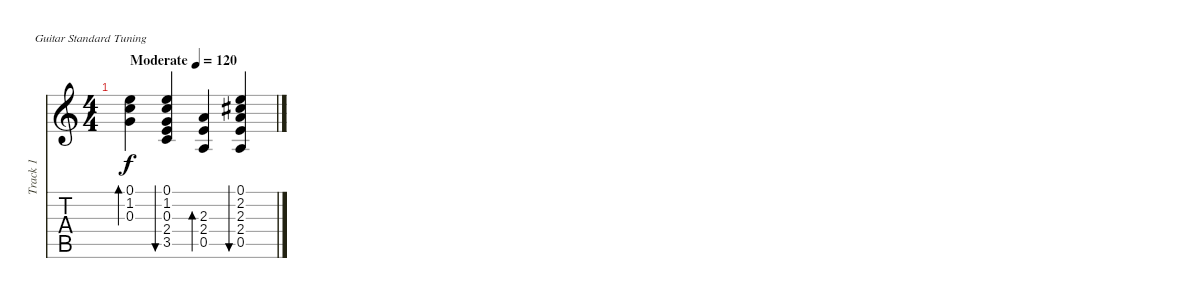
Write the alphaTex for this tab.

\defaultSystemsLayout 4
\bracketExtendMode nobrackets
\otherSystemsTrackNameOrientation horizontal
\track ("Track 1" "Track 1") {instrument acousticguitarsteel}
\staff {score tabs}
\tuning (E4 B3 G3 D3 A2 E2)
\ts (4 4)
\beaming (8 2 2 2 2)
\tempo (120 "Moderate")
\clef g2
\ks c
(0.1 1.2 0.3).4{bd 60 dy f instrument acousticguitarsteel beam Down} (0.1 1.2 0.3 2.4 3.5).4{bu 60 beam Up} (2.3 2.4 0.5).4{bd 60 beam Up} (0.1 2.2{acc #} 2.3 2.4 0.5).4{bu 60 beam Up}
